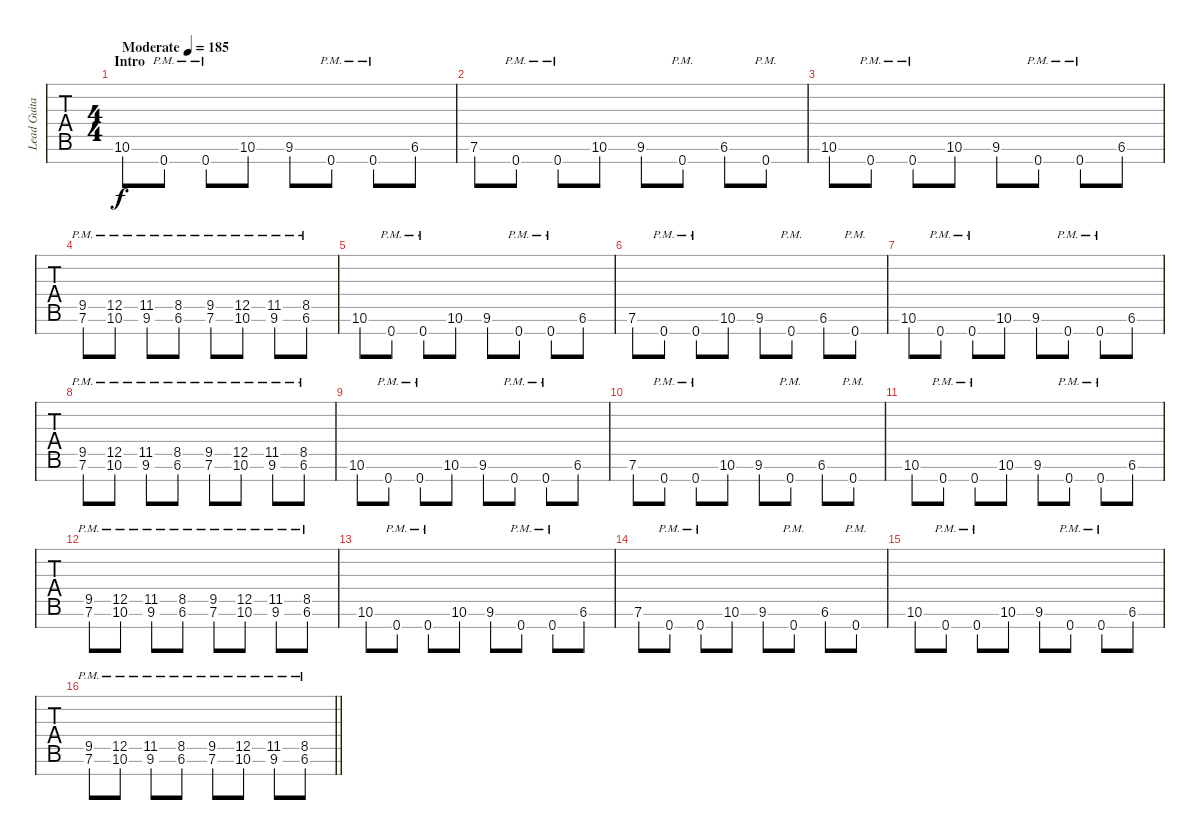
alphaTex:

\track ("Lead Guitar" "Lead Guita") {instrument distortionguitar}
\staff {tabs}
\tuning (F4 C4 G3 Eb3 Bb2 F2 C2) {hide}
\ts (4 4)
\section ("" "Intro")
\tempo (185 "Moderate")
\clef g2
\ks c
10.6.8{dy f instrument distortionguitar} 0.7{pm}.8 0.7{pm}.8 10.6.8 9.6.8 0.7{pm}.8 0.7{pm}.8 6.6.8 |
7.6.8 0.7{pm}.8 0.7{pm}.8 10.6.8 9.6.8 0.7{pm}.8 6.6.8 0.7{pm}.8 |
10.6.8 0.7{pm}.8 0.7{pm}.8 10.6.8 9.6.8 0.7{pm}.8 0.7{pm}.8 6.6.8 |
(9.5{pm} 7.6{pm}).8 (12.5{pm} 10.6{pm}).8 (11.5{pm} 9.6{pm}).8 (8.5{pm} 6.6{pm}).8 (9.5{pm} 7.6{pm}).8 (12.5{pm} 10.6{pm}).8 (11.5{pm} 9.6{pm}).8 (8.5{pm} 6.6{pm}).8 |
10.6.8 0.7{pm}.8 0.7{pm}.8 10.6.8 9.6.8 0.7{pm}.8 0.7{pm}.8 6.6.8 |
7.6.8 0.7{pm}.8 0.7{pm}.8 10.6.8 9.6.8 0.7{pm}.8 6.6.8 0.7{pm}.8 |
10.6.8 0.7{pm}.8 0.7{pm}.8 10.6.8 9.6.8 0.7{pm}.8 0.7{pm}.8 6.6.8 |
(9.5{pm} 7.6{pm}).8 (12.5{pm} 10.6{pm}).8 (11.5{pm} 9.6{pm}).8 (8.5{pm} 6.6{pm}).8 (9.5{pm} 7.6{pm}).8 (12.5{pm} 10.6{pm}).8 (11.5{pm} 9.6{pm}).8 (8.5{pm} 6.6{pm}).8 |
10.6.8 0.7{pm}.8 0.7{pm}.8 10.6.8 9.6.8 0.7{pm}.8 0.7{pm}.8 6.6.8 |
7.6.8 0.7{pm}.8 0.7{pm}.8 10.6.8 9.6.8 0.7{pm}.8 6.6.8 0.7{pm}.8 |
10.6.8 0.7{pm}.8 0.7{pm}.8 10.6.8 9.6.8 0.7{pm}.8 0.7{pm}.8 6.6.8 |
(9.5{pm} 7.6{pm}).8 (12.5{pm} 10.6{pm}).8 (11.5{pm} 9.6{pm}).8 (8.5{pm} 6.6{pm}).8 (9.5{pm} 7.6{pm}).8 (12.5{pm} 10.6{pm}).8 (11.5{pm} 9.6{pm}).8 (8.5{pm} 6.6{pm}).8 |
10.6.8 0.7{pm}.8 0.7{pm}.8 10.6.8 9.6.8 0.7{pm}.8 0.7{pm}.8 6.6.8 |
7.6.8 0.7{pm}.8 0.7{pm}.8 10.6.8 9.6.8 0.7{pm}.8 6.6.8 0.7{pm}.8 |
10.6.8 0.7{pm}.8 0.7{pm}.8 10.6.8 9.6.8 0.7{pm}.8 0.7{pm}.8 6.6.8 |
\barLineRight lightlight
(9.5{pm} 7.6{pm}).8 (12.5{pm} 10.6{pm}).8 (11.5{pm} 9.6{pm}).8 (8.5{pm} 6.6{pm}).8 (9.5{pm} 7.6{pm}).8 (12.5{pm} 10.6{pm}).8 (11.5{pm} 9.6{pm}).8 (8.5{pm} 6.6{pm}).8
